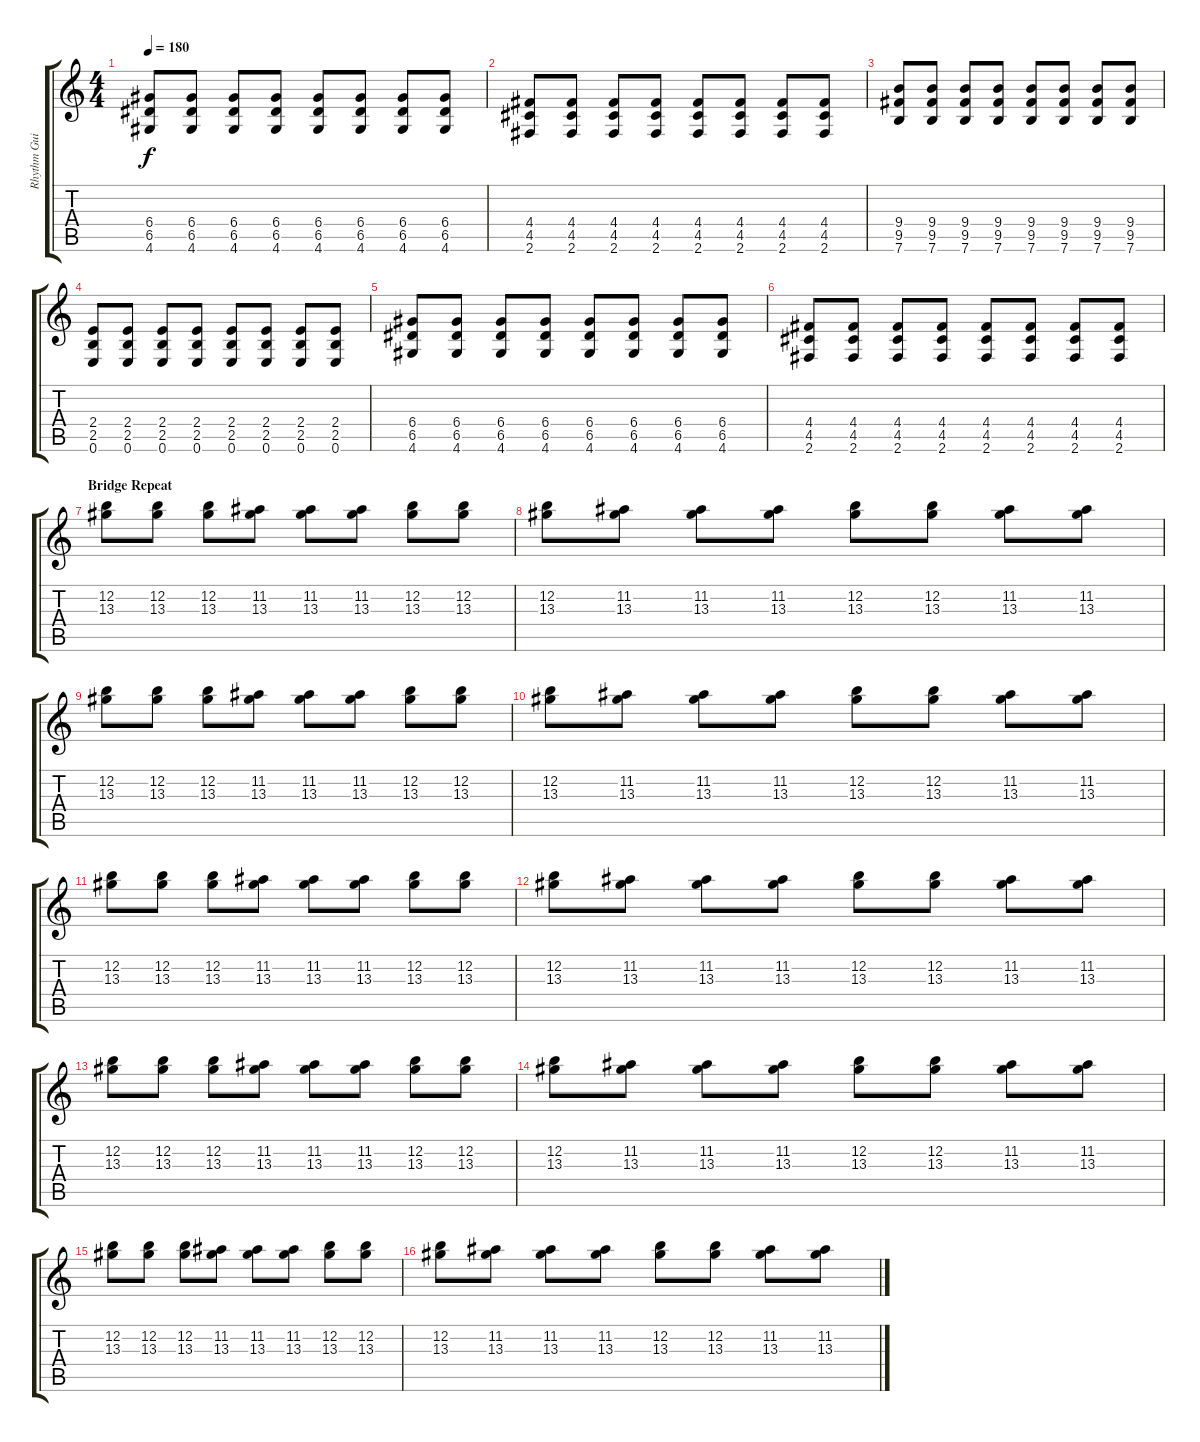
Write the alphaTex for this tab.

\track ("Rhythm Guitar" "Rhythm Gui") {instrument distortionguitar}
\staff {score tabs}
\tuning (E4 B3 G3 D3 A2 E2) {hide}
\ts (4 4)
\tempo 180
\clef g2
\ks c
(6.4 6.5 4.6).8{dy f} (6.4 6.5 4.6).8 (6.4 6.5 4.6).8 (6.4 6.5 4.6).8 (6.4 6.5 4.6).8 (6.4 6.5 4.6).8 (6.4 6.5 4.6).8 (6.4 6.5 4.6).8 |
(4.4 4.5 2.6).8 (4.4 4.5 2.6).8 (4.4 4.5 2.6).8 (4.4 4.5 2.6).8 (4.4 4.5 2.6).8 (4.4 4.5 2.6).8 (4.4 4.5 2.6).8 (4.4 4.5 2.6).8 |
(9.4 9.5 7.6).8 (9.4 9.5 7.6).8 (9.4 9.5 7.6).8 (9.4 9.5 7.6).8 (9.4 9.5 7.6).8 (9.4 9.5 7.6).8 (9.4 9.5 7.6).8 (9.4 9.5 7.6).8 |
(2.4 2.5 0.6).8 (2.4 2.5 0.6).8 (2.4 2.5 0.6).8 (2.4 2.5 0.6).8 (2.4 2.5 0.6).8 (2.4 2.5 0.6).8 (2.4 2.5 0.6).8 (2.4 2.5 0.6).8 |
(6.4 6.5 4.6).8 (6.4 6.5 4.6).8 (6.4 6.5 4.6).8 (6.4 6.5 4.6).8 (6.4 6.5 4.6).8 (6.4 6.5 4.6).8 (6.4 6.5 4.6).8 (6.4 6.5 4.6).8 |
(4.4 4.5 2.6).8 (4.4 4.5 2.6).8 (4.4 4.5 2.6).8 (4.4 4.5 2.6).8 (4.4 4.5 2.6).8 (4.4 4.5 2.6).8 (4.4 4.5 2.6).8 (4.4 4.5 2.6).8 |
\section ("" "Bridge Repeat")
(12.2 13.3).8 (12.2 13.3).8 (12.2 13.3).8 (11.2 13.3).8 (11.2 13.3).8 (11.2 13.3).8 (12.2 13.3).8 (12.2 13.3).8 |
(12.2 13.3).8 (11.2 13.3).8 (11.2 13.3).8 (11.2 13.3).8 (12.2 13.3).8 (12.2 13.3).8 (11.2 13.3).8 (11.2 13.3).8 |
(12.2 13.3).8 (12.2 13.3).8 (12.2 13.3).8 (11.2 13.3).8 (11.2 13.3).8 (11.2 13.3).8 (12.2 13.3).8 (12.2 13.3).8 |
(12.2 13.3).8 (11.2 13.3).8 (11.2 13.3).8 (11.2 13.3).8 (12.2 13.3).8 (12.2 13.3).8 (11.2 13.3).8 (11.2 13.3).8 |
(12.2 13.3).8 (12.2 13.3).8 (12.2 13.3).8 (11.2 13.3).8 (11.2 13.3).8 (11.2 13.3).8 (12.2 13.3).8 (12.2 13.3).8 |
(12.2 13.3).8 (11.2 13.3).8 (11.2 13.3).8 (11.2 13.3).8 (12.2 13.3).8 (12.2 13.3).8 (11.2 13.3).8 (11.2 13.3).8 |
(12.2 13.3).8 (12.2 13.3).8 (12.2 13.3).8 (11.2 13.3).8 (11.2 13.3).8 (11.2 13.3).8 (12.2 13.3).8 (12.2 13.3).8 |
(12.2 13.3).8 (11.2 13.3).8 (11.2 13.3).8 (11.2 13.3).8 (12.2 13.3).8 (12.2 13.3).8 (11.2 13.3).8 (11.2 13.3).8 |
(12.2 13.3).8 (12.2 13.3).8 (12.2 13.3).8 (11.2 13.3).8 (11.2 13.3).8 (11.2 13.3).8 (12.2 13.3).8 (12.2 13.3).8 |
(12.2 13.3).8 (11.2 13.3).8 (11.2 13.3).8 (11.2 13.3).8 (12.2 13.3).8 (12.2 13.3).8 (11.2 13.3).8 (11.2 13.3).8
